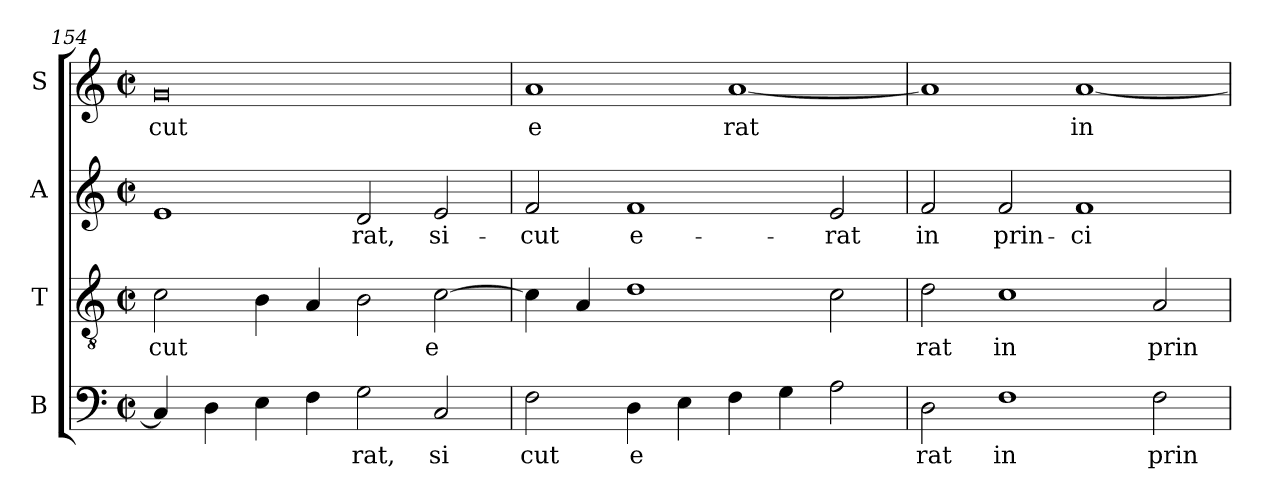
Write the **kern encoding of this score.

**kern	**text	**kern	**text	**kern	**text	**kern	**text
*part4	*part4	*part3	*part3	*part2	*part2	*part1	*part1
*staff4	*staff4	*staff3	*staff3	*staff2	*staff2	*staff1	*staff1
*I"B	*	*I"T	*	*I"A	*	*I"S	*
*I'B	*	*I'T	*	*I'A	*	*I'S	*
*clefF4	*	*clefGv2	*	*clefG2	*	*clefG2	*
*k[]	*	*k[]	*	*k[]	*	*k[]	*
*C:	*	*C:	*	*C:	*	*C:	*
*M2/2	*	*M2/2	*	*M2/2	*	*M2/2	*
*met(c|)	*	*met(c|)	*	*met(c|)	*	*met(c|)	*
=154	=154	=154	=154	=154	=154	=154	=154
!	!LO:LY:b:cj	!	!LO:LY:b:cj	!	!LO:LY:b:cj	!	!LO:LY:b:cj
4C/]	.	2c\	-cut	1e	--	0g	cut
!	!LO:LY:b:cj	!	!	!	!	!	!
4D\	.	.	.	.	.	.	.
!	!LO:LY:b:cj	!	!LO:LY:b:cj	!	!	!	!
4E\	.	4B\	.	.	.	.	.
!	!LO:LY:b:cj	!	!LO:LY:b:cj	!	!	!	!
4F\	.	4A/	.	.	.	.	.
!	!LO:LY:b:cj	!	!LO:LY:b:cj	!	!LO:LY:b:cj	!	!
2G\	rat,	2B\	.	2d/	-rat,	.	.
!	!LO:LY:b:cj	!	!LO:LY:b:cj	!	!LO:LY:b:cj	!	!
2C/	si	[>2c\	e-	2e/	si-	.	.
=155	=155	=155	=155	=155	=155	=155	=155
!	!LO:LY:b:cj	!	!LO:LY:b:cj	!	!LO:LY:b:cj	!	!LO:LY:b:cj
2F\	cut	4c\]	--	2f/	-cut	1a	e
!	!	!	!LO:LY:b:cj	!	!	!	!
.	.	4A/	--	.	.	.	.
!	!LO:LY:b:cj	!	!LO:LY:b:cj	!	!LO:LY:b:cj	!	!
4D\	e	1d	--	1f	e-	.	.
!	!LO:LY:b:cj	!	!	!	!	!	!
4E\	.	.	.	.	.	.	.
!	!LO:LY:b:cj	!	!	!	!	!	!LO:LY:b:cj
4F\	.	.	.	.	.	[<1a	rat
!	!LO:LY:b:cj	!	!	!	!	!	!
4G\	.	.	.	.	.	.	.
!	!LO:LY:b:cj	!	!LO:LY:b:cj	!	!LO:LY:b:cj	!	!
2A\	.	2c\	--	2e/	-rat	.	.
=156	=156	=156	=156	=156	=156	=156	=156
!	!LO:LY:b:cj	!	!LO:LY:b:cj	!	!LO:LY:b:cj	!	!LO:LY:b:cj
2D\	rat	2d\	-rat	2f/	in	1a]	.
!	!LO:LY:b:cj	!	!LO:LY:b:cj	!	!LO:LY:b:cj	!	!
1F	in	1c	in	2f/	prin-	.	.
!	!	!	!	!	!LO:LY:b:cj	!	!LO:LY:b:cj
.	.	.	.	1f	-ci-	[>1a	in
!	!LO:LY:b:cj	!	!LO:LY:b:cj	!	!	!	!
2F\	prin	2A/	prin-	.	.	.	.
=	=	=	=	=	=	=	=
*-	*-	*-	*-	*-	*-	*-	*-
